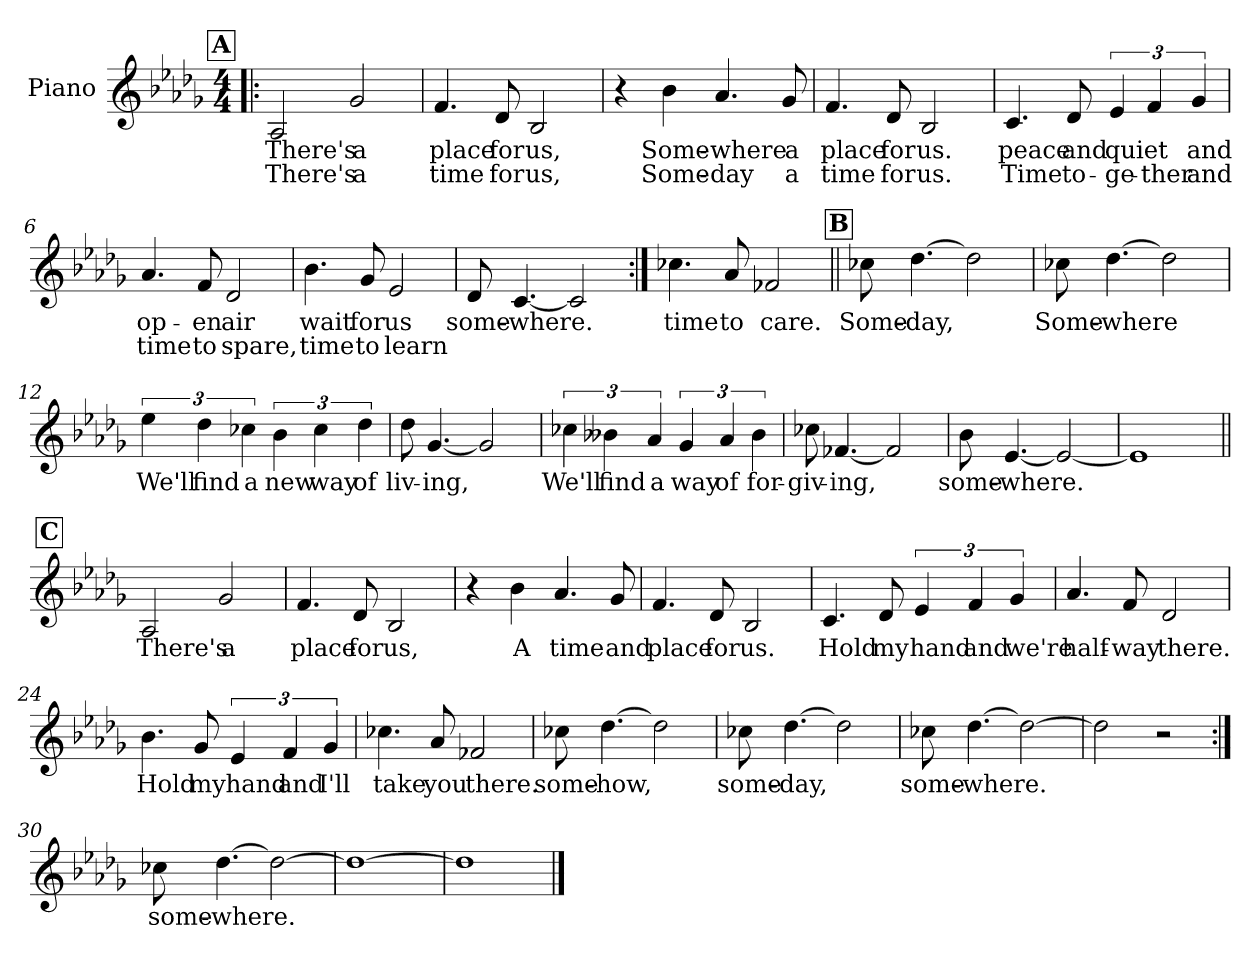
**kern	**text	**text
*part1	*part1	*part1
*staff1	*staff1	*staff1
*I"Piano	*	*
*I'Pno.	*	*
*clefG2	*	*
*k[b-e-a-d-g-]	*	*
*M4/4	*	*
*MM68	*	*
!!LO:REH:place=s1:a:B:fs=14:t=A
=1!|:	=1!|:	=1!|:
!	!LO:LY:b	!LO:LY:b
2A-/	There's	There's
!	!LO:LY:b	!LO:LY:b
2g-/	a	a
=2	=2	=2
!	!LO:LY:b	!LO:LY:b
4.f/	place	time
!	!LO:LY:b	!LO:LY:b
8d-/	for	for
!	!LO:LY:b	!LO:LY:b
2B-/	us,	us,
=3	=3	=3
4r	.	.
!	!LO:LY:b	!LO:LY:b
4b-\	Some-	Some-
!	!LO:LY:b	!LO:LY:b
4.a-/	-where	-day
!	!LO:LY:b	!LO:LY:b
8g-/	a	a
=4	=4	=4
!	!LO:LY:b	!LO:LY:b
4.f/	place	time
!	!LO:LY:b	!LO:LY:b
8d-/	for	for
!	!LO:LY:b	!LO:LY:b
2B-/	us.	us.
!!LO:LB:g=z
=5	=5	=5
!	!LO:LY:b	!LO:LY:b
4.c/	peace	Time
!	!LO:LY:b	!LO:LY:b
8d-/	and	to-
!	!LO:LY:b	!LO:LY:b
6e-/	quiet	-ge-
!	!	!LO:LY:b
6f/	.	-ther
!	!LO:LY:b	!LO:LY:b
6g-/	and	and
=6	=6	=6
!	!LO:LY:b	!LO:LY:b
4.a-/	op-	time
!	!LO:LY:b	!LO:LY:b
8f/	-en	to
!	!LO:LY:b	!LO:LY:b
2d-/	air	spare,
=7	=7	=7
!	!LO:LY:b	!LO:LY:b
4.b-\	wait	time
!	!LO:LY:b	!LO:LY:b
8g-/	for	to
!	!LO:LY:b	!LO:LY:b
2e-/	us	learn
=8	=8	=8
!	!LO:LY:b	!
8d-/	some-	.
!	!LO:LY:b	!
[4.c/	-where.	.
2c/]	.	.
!!LO:LB:g=z
=9:|!	=9:|!	=9:|!
!	!LO:LY:b	!
4.cc-X\	time	.
!	!LO:LY:b	!
8a-/	to	.
!	!LO:LY:b	!
2f-X/	care.	.
!!LO:REH:place=s1:a:B:fs=14:t=B
=10||	=10||	=10||
!	!LO:LY:b	!
8cc-X\	Some-	.
!	!LO:LY:b	!
[4.dd-\	-day,	.
2dd-\]	.	.
=11	=11	=11
!	!LO:LY:b	!
8cc-X\	Some-	.
!	!LO:LY:b	!
[4.dd-\	-where	.
2dd-\]	.	.
=12	=12	=12
!	!LO:LY:b	!
6ee-\	We'll	.
!	!LO:LY:b	!
6dd-\	find	.
!	!LO:LY:b	!
6cc-X\	a	.
!	!LO:LY:b	!
6b-\	new	.
!	!LO:LY:b	!
6cc-\	way	.
!	!LO:LY:b	!
6dd-\	of	.
=13	=13	=13
!	!LO:LY:b	!
8dd-\	liv-	.
!	!LO:LY:b	!
[4.g-/	-ing,	.
2g-/]	.	.
!!LO:LB:g=z
=14	=14	=14
!	!LO:LY:b	!
6cc-X\	We'll	.
!	!LO:LY:b	!
6b--X\	find	.
!	!LO:LY:b	!
6a-/	a	.
!	!LO:LY:b	!
6g-/	way	.
!	!LO:LY:b	!
6a-/	of	.
!	!LO:LY:b	!
6b--\	for-	.
=15	=15	=15
!	!LO:LY:b	!
8cc-X\	-giv-	.
!	!LO:LY:b	!
[4.f-X/	-ing,	.
2f-/]	.	.
=16	=16	=16
!	!LO:LY:b	!
8b-\	some-	.
!	!LO:LY:b	!
[4.e-/	-where.	.
2e-/_	.	.
=17	=17	=17
1e-]	.	.
!!LO:LB:g=z
!!LO:REH:place=s1:a:B:fs=14:t=C
=18||	=18||	=18||
!	!LO:LY:b	!
2A-/	There's	.
!	!LO:LY:b	!
2g-/	a	.
=19	=19	=19
!	!LO:LY:b	!
4.f/	place	.
!	!LO:LY:b	!
8d-/	for	.
!	!LO:LY:b	!
2B-/	us,	.
=20	=20	=20
4r	.	.
!	!LO:LY:b	!
4b-\	A	.
!	!LO:LY:b	!
4.a-/	time	.
!	!LO:LY:b	!
8g-/	and	.
=21	=21	=21
!	!LO:LY:b	!
4.f/	place	.
!	!LO:LY:b	!
8d-/	for	.
!	!LO:LY:b	!
2B-/	us.	.
=22	=22	=22
!	!LO:LY:b	!
4.c/	Hold	.
!	!LO:LY:b	!
8d-/	my	.
!	!LO:LY:b	!
6e-/	hand	.
!	!LO:LY:b	!
6f/	and	.
!	!LO:LY:b	!
6g-/	we're	.
!!LO:LB:g=z
=23	=23	=23
!	!LO:LY:b	!
4.a-/	half-	.
!	!LO:LY:b	!
8f/	-way	.
!	!LO:LY:b	!
2d-/	there.	.
=24	=24	=24
!	!LO:LY:b	!
4.b-\	Hold	.
!	!LO:LY:b	!
8g-/	my	.
!	!LO:LY:b	!
6e-/	hand	.
!	!LO:LY:b	!
6f/	and	.
!	!LO:LY:b	!
6g-/	I'll	.
=25	=25	=25
!	!LO:LY:b	!
4.cc-X\	take	.
!	!LO:LY:b	!
8a-/	you	.
!	!LO:LY:b	!
2f-X/	there.	.
=26	=26	=26
!	!LO:LY:b	!
8cc-X\	-some-	.
!	!LO:LY:b	!
[4.dd-\	-how,	.
2dd-\]	.	.
=27	=27	=27
!	!LO:LY:b	!
8cc-X\	some-	.
!	!LO:LY:b	!
[4.dd-\	-day,	.
2dd-\]	.	.
!!LO:LB:g=z
=28	=28	=28
!	!LO:LY:b	!
8cc-X\	some-	.
!	!LO:LY:b	!
[4.dd-\	-where.	.
2dd-\_	.	.
=29	=29	=29
2dd-\]	.	.
2r	.	.
=30:|!	=30:|!	=30:|!
!	!LO:LY:b	!
8cc-X\	some-	.
!	!LO:LY:b	!
[4.dd-\	-where.	.
2dd-\_	.	.
=31	=31	=31
1dd-_	.	.
=32	=32	=32
1dd-]	.	.
==	==	==
*-	*-	*-
